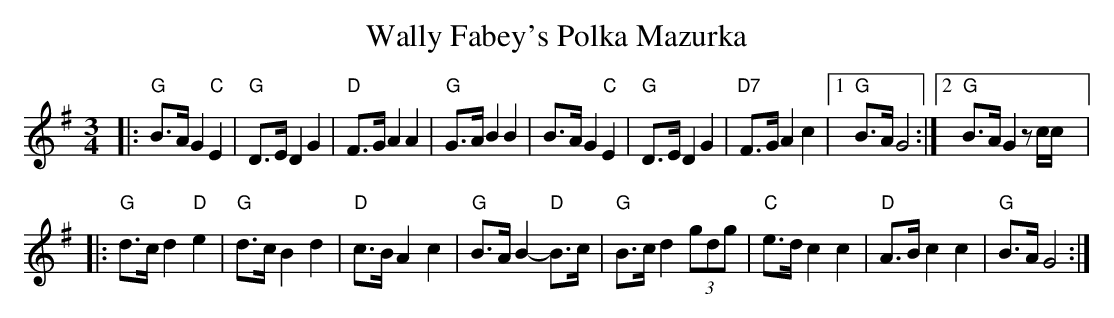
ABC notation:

X:1
T:Wally Fabey's Polka Mazurka
M:3/4
L:1/8
K:G
|:"G"B>A G2"C"E2|"G"D>ED2G2|"D"F>GA2A2|"G"G>AB2B2|B>A G2"C"E2|"G"D>ED2G2|"D7"F>GA2c2|1"G"B>AG4:|2"G"B>AG2zc/c/|:!
"G"d>cd2"D"e2|"G"d>cB2d2|"D"c>BA2c2|"G"B>AB2-"D"B>c|"G"B>c d2(3gdg|"C"e>dc2c2|"D"A>Bc2c2|"G"B>AG4:|
